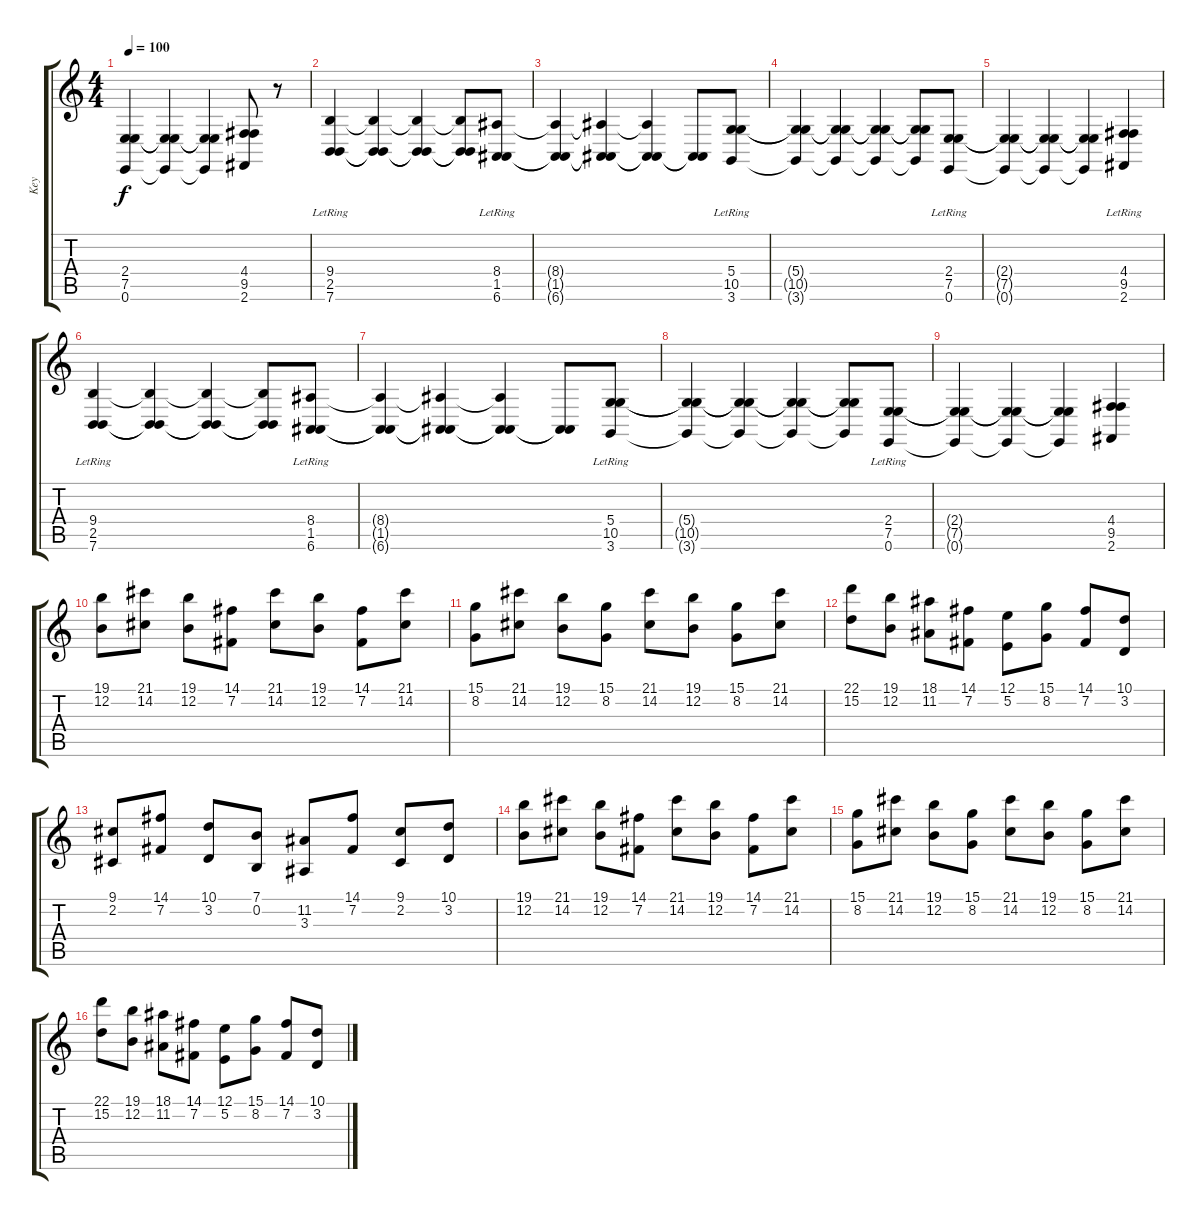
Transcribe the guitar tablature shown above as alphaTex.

\track ("Key" "Key") {instrument synthstrings1}
\staff {score tabs}
\tuning (E4 B3 G3 D3 A2 E2) {hide}
\ts (4 4)
\tempo 100
\clef g2
\ks c
(2.4{t} 7.5{t} 0.6{t}).4{dy f} (2.4{t} 7.5{t} 0.6{t}).4 (2.4{t} 7.5{t} 0.6{t}).4 (4.4 9.5 2.6).8 r.8 |
(9.4{lr} 2.5{lr} 7.6{lr}).4 (9.4{t} 2.5{t} 7.6{t}).4 (9.4{t} 2.5{t} 7.6{t}).4 (9.4{t} 2.5{t} 7.6{t}).8 (8.4{lr} 1.5 6.6{lr}).8 |
(8.4{t} 1.5{t} 6.6{t}).4 (8.4{t} 1.5{t} 6.6{t}).4 (8.4{t} 1.5{t} 6.6{t}).4 (1.5{t} 6.6{t}).8 (5.4 10.5{lr} 3.6).8 |
(5.4{t} 10.5{t} 3.6{t}).4 (5.4{t} 10.5{t} 3.6{t}).4 (5.4{t} 10.5{t} 3.6{t}).4 (5.4{t} 10.5{t} 3.6{t}).8 (2.4{lr} 7.5 0.6).8 |
(2.4{t} 7.5{t} 0.6{t}).4 (2.4{t} 7.5{t} 0.6{t}).4 (2.4{t} 7.5{t} 0.6{t}).4 (4.4{lr} 9.5{lr} 2.6{lr}).4 |
(9.4{lr} 2.5{lr} 7.6{lr}).4 (9.4{t} 2.5{t} 7.6{t}).4 (9.4{t} 2.5{t} 7.6{t}).4 (9.4{t} 2.5{t} 7.6{t}).8 (8.4{lr} 1.5 6.6{lr}).8 |
(8.4{t} 1.5{t} 6.6{t}).4 (8.4{t} 1.5{t} 6.6{t}).4 (8.4{t} 1.5{t} 6.6{t}).4 (1.5{t} 6.6{t}).8 (5.4 10.5{lr} 3.6).8 |
(5.4{t} 10.5{t} 3.6{t}).4 (5.4{t} 10.5{t} 3.6{t}).4 (5.4{t} 10.5{t} 3.6{t}).4 (5.4{t} 10.5{t} 3.6{t}).8 (2.4{lr} 7.5 0.6).8 |
(2.4{t} 7.5{t} 0.6{t}).4 (2.4{t} 7.5{t} 0.6{t}).4 (2.4{t} 7.5{t} 0.6{t}).4 (4.4 9.5 2.6).4 |
(19.1 12.2).8 (21.1 14.2).8 (19.1 12.2).8 (14.1 7.2).8 (21.1 14.2).8 (19.1 12.2).8 (14.1 7.2).8 (21.1 14.2).8 |
(15.1 8.2).8 (21.1 14.2).8 (19.1 12.2).8 (15.1 8.2).8 (21.1 14.2).8 (19.1 12.2).8 (15.1 8.2).8 (21.1 14.2).8 |
(22.1 15.2).8 (19.1 12.2).8 (18.1 11.2).8 (14.1 7.2).8 (12.1 5.2).8 (15.1 8.2).8 (14.1 7.2).8 (10.1 3.2).8 |
(9.1 2.2).8 (14.1 7.2).8 (10.1 3.2).8 (7.1 0.2).8 (11.2 3.3).8 (14.1 7.2).8 (9.1 2.2).8 (10.1 3.2).8 |
(19.1 12.2).8 (21.1 14.2).8 (19.1 12.2).8 (14.1 7.2).8 (21.1 14.2).8 (19.1 12.2).8 (14.1 7.2).8 (21.1 14.2).8 |
(15.1 8.2).8 (21.1 14.2).8 (19.1 12.2).8 (15.1 8.2).8 (21.1 14.2).8 (19.1 12.2).8 (15.1 8.2).8 (21.1 14.2).8 |
(22.1 15.2).8 (19.1 12.2).8 (18.1 11.2).8 (14.1 7.2).8 (12.1 5.2).8 (15.1 8.2).8 (14.1 7.2).8 (10.1 3.2).8
